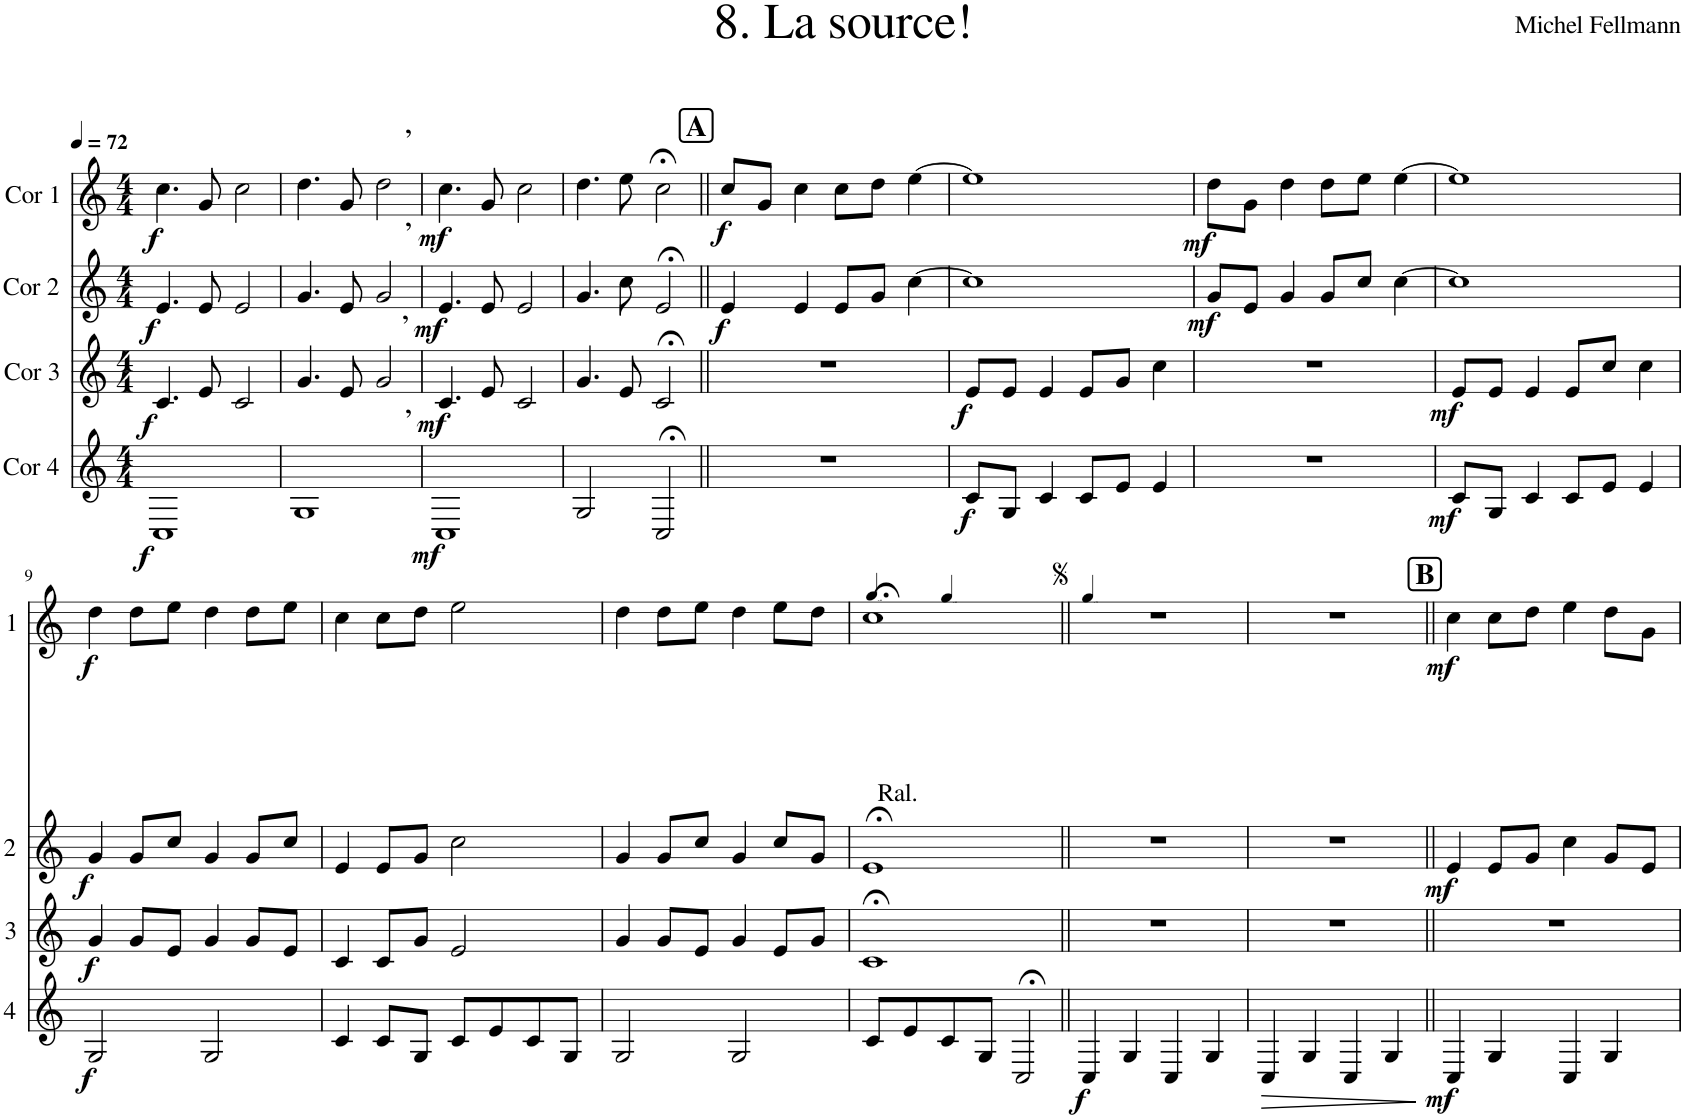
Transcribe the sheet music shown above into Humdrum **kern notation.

**kern	**dynam	**kern	**dynam	**kern	**dynam	**kern	**dynam
*part4	*part4	*part3	*part3	*part2	*part2	*part1	*part1
*staff4	*staff4	*staff3	*staff3	*staff2	*staff2	*staff1	*staff1
*I"Cor 4	*	*I"Cor 3	*	*I"Cor 2	*	*I"Cor 1	*
*clefG2	*	*clefG2	*	*clefG2	*	*clefG2	*
*Trd4c7	*	*Trd4c7	*	*Trd4c7	*	*Trd4c7	*
*k[]	*	*k[]	*	*k[]	*	*k[]	*
*M4/4	*	*M4/4	*	*M4/4	*	*M4/4	*
*MM72	*	*MM72	*	*MM72	*	*MM72	*
=1	=1	=1	=1	=1	=1	=1	=1
!	!LO:DY:b	!	!LO:DY:b	!	!LO:DY:b	!	!LO:DY:b
1C	f	4.c/	f	4.e/	f	4.cc\	f
.	.	8e/	.	8e/	.	8g/	.
.	.	2c/	.	2e/	.	2cc\	.
=2	=2	=2	=2	=2	=2	=2	=2
*^	*	*	*	*	*	*	*
1G	2ryy	.	4.g/	.	4.g/	.	4.dd\	.
.	.	.	8e/	.	8e/	.	8g/	.
!	!	!	!	!	!	!	!LO:TX:a:t=,	!
!	!	!	!	!	!LO:TX:a:t=,	!	!	!
!	!	!	!LO:TX:a:t=,	!	!	!	!	!
!	!LO:TX:a:t=,	!	!	!	!	!	!	!
.	2ryy	.	2g/	.	2g/	.	2dd\	.
=3	=3	=3	=3	=3	=3	=3	=3	=3
!	!	!LO:DY:b	!	!LO:DY:b	!	!LO:DY:b	!	!LO:DY:b
*v	*v	*	*	*	*	*	*	*
1C	mf	4.c/	mf	4.e/	mf	4.cc\	mf
.	.	8e/	.	8e/	.	8g/	.
.	.	2c/	.	2e/	.	2cc\	.
=4	=4	=4	=4	=4	=4	=4	=4
2G/	.	4.g/	.	4.g/	.	4.dd\	.
.	.	8e/	.	8cc\	.	8ee\	.
2C;</	.	2c;</	.	2e;</	.	2cc;<\	.
!!LO:REH:place=s1:a:B:cj:fs=14:t=A
=5||	=5||	=5||	=5||	=5||	=5||	=5||	=5||
!	!	!	!	!	!LO:DY:b	!	!LO:DY:b
1r	.	1r	.	4e/	f	8cc/L	f
.	.	.	.	.	.	8g/J	.
.	.	.	.	4e/	.	4cc\	.
.	.	.	.	8e/L	.	8cc\L	.
.	.	.	.	8g/J	.	8dd\J	.
.	.	.	.	[4cc\	.	[4ee\	.
=6	=6	=6	=6	=6	=6	=6	=6
!	!LO:DY:b	!	!LO:DY:b	!	!	!	!
8c/L	f	8e/L	f	1cc]	.	1ee]	.
8G/J	.	8e/J	.	.	.	.	.
4c/	.	4e/	.	.	.	.	.
8c/L	.	8e/L	.	.	.	.	.
8e/J	.	8g/J	.	.	.	.	.
4e/	.	4cc\	.	.	.	.	.
=7	=7	=7	=7	=7	=7	=7	=7
!	!	!	!	!	!LO:DY:b	!	!LO:DY:b
1r	.	1r	.	8g/L	mf	8dd\L	mf
.	.	.	.	8e/J	.	8g\J	.
.	.	.	.	4g/	.	4dd\	.
.	.	.	.	8g/L	.	8dd\L	.
.	.	.	.	8cc/J	.	8ee\J	.
.	.	.	.	[4cc\	.	[4ee\	.
=8	=8	=8	=8	=8	=8	=8	=8
!	!LO:DY:b	!	!LO:DY:b	!	!	!	!
8c/L	mf	8e/L	mf	1cc]	.	1ee]	.
8G/J	.	8e/J	.	.	.	.	.
4c/	.	4e/	.	.	.	.	.
8c/L	.	8e/L	.	.	.	.	.
8e/J	.	8cc/J	.	.	.	.	.
4e/	.	4cc\	.	.	.	.	.
!!LO:LB:g=z
=9	=9	=9	=9	=9	=9	=9	=9
!	!LO:DY:b	!	!LO:DY:b	!	!LO:DY:b	!	!LO:DY:b
2G/	f	4g/	f	4g/	f	4dd\	f
.	.	8g/L	.	8g/L	.	8dd\L	.
.	.	8e/J	.	8cc/J	.	8ee\J	.
2G/	.	4g/	.	4g/	.	4dd\	.
.	.	8g/L	.	8g/L	.	8dd\L	.
.	.	8e/J	.	8cc/J	.	8ee\J	.
=10	=10	=10	=10	=10	=10	=10	=10
4c/	.	4c/	.	4e/	.	4cc\	.
8c/L	.	8c/L	.	8e/L	.	8cc\L	.
8G/J	.	8g/J	.	8g/J	.	8dd\J	.
8c/L	.	2e/	.	2cc\	.	2ee\	.
8e/	.	.	.	.	.	.	.
8c/	.	.	.	.	.	.	.
8G/J	.	.	.	.	.	.	.
=11	=11	=11	=11	=11	=11	=11	=11
2G/	.	4g/	.	4g/	.	4dd\	.
.	.	8g/L	.	8g/L	.	8dd\L	.
.	.	8e/J	.	8cc/J	.	8ee\J	.
2G/	.	4g/	.	4g/	.	4dd\	.
.	.	8e/L	.	8cc/L	.	8ee\L	.
.	.	8g/J	.	8g/J	.	8dd\J	.
=12	=12	=12	=12	=12	=12	=12	=12
*	*	*	*	*	*	*MM66	*
!	!	!	!	!	!	!LO:TX:b:t=Ral.	!
*	*	*	*	*	*	*^	*
8c/L	.	1c;<	.	1e;<	.	1cc;<	4ryy	.
8e/	.	.	.	.	.	.	.	.
*	*	*	*	*	*	*MM60	*	*
8c/	.	.	.	.	.	.	2.ryy	.
8G/J	.	.	.	.	.	.	.	.
2C;</	.	.	.	.	.	.	.	.
*	*	*	*	*	*	*v	*v	*
=13||	=13||	=13||	=13||	=13||	=13||	=13||	=13||
*	*	*	*	*	*	*MM72	*
*	*	*	*	*	*	*^	*
!	!LO:DY:b	!	!	!	!	!	!	!
*	*	*	*	*	*	*v	*v	*
4C/	f	1r	.	1r	.	1r	.
4G/	.	.	.	.	.	.	.
4C/	.	.	.	.	.	.	.
4G/	.	.	.	.	.	.	.
=14	=14	=14	=14	=14	=14	=14	=14
!	!LO:HP:b	!	!	!	!	!	!
4C/	>	1r	.	1r	.	1r	.
4G/	.	.	.	.	.	.	.
4C/	.	.	.	.	.	.	.
4G/	.	.	.	.	.	.	.
.	]	.	.	.	.	.	.
!!LO:REH:place=s1:a:B:cj:fs=14:t=B
=15||	=15||	=15||	=15||	=15||	=15||	=15||	=15||
!	!LO:DY:b	!	!	!	!LO:DY:b	!	!LO:DY:b
4C/	mf	1r	.	4e/	mf	4cc\	mf
4G/	.	.	.	8e/L	.	8cc\L	.
.	.	.	.	8g/J	.	8dd\J	.
4C/	.	.	.	4cc\	.	4ee\	.
4G/	.	.	.	8g/L	.	8dd\L	.
.	.	.	.	8e/J	.	8g\J	.
=	=	=	=	=	=	=	=
*-	*-	*-	*-	*-	*-	*-	*-
